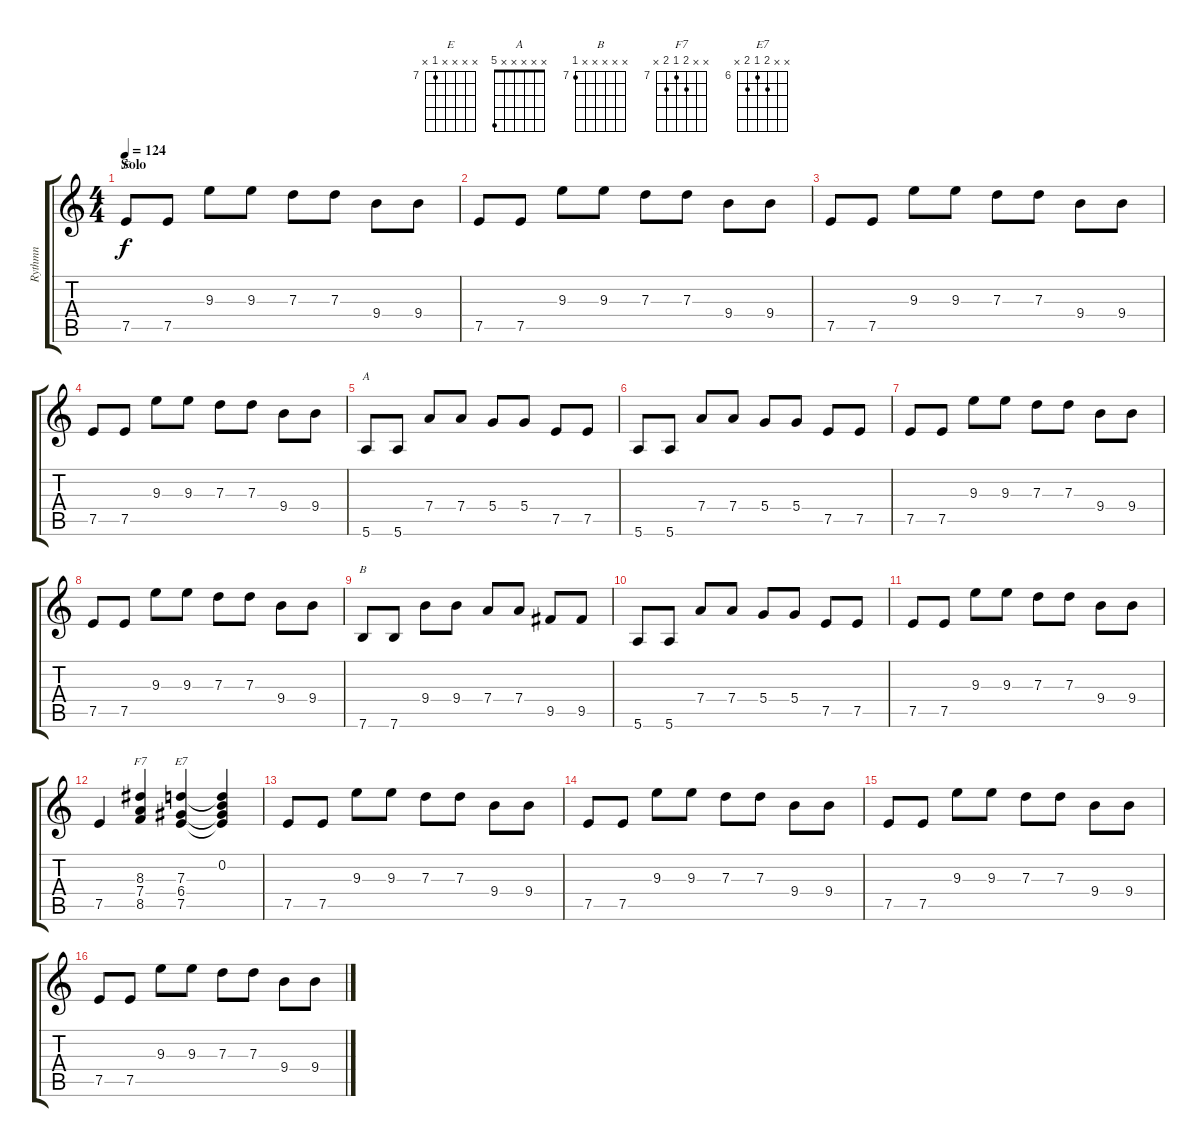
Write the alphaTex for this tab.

\track ("Rythmn" "Rythmn") {instrument electricguitarclean}
\staff {score tabs}
\tuning (E4 B3 G3 D3 A2 E2) {hide}
\chord ("E" x x x x 7 x) {firstfret 7}
\chord ("A" x x x x x 5)
\chord ("B" x x x x x 7) {firstfret 7}
\chord ("F7" x x 8 7 8 x) {firstfret 7}
\chord ("E7" x x 7 6 7 x) {firstfret 6}
\ts (4 4)
\section ("" "Solo")
\tempo 124
\clef g2
\ks c
7.5.8{ch "E" dy f instrument electricguitarclean} 7.5.8 9.3.8 9.3.8 7.3.8 7.3.8 9.4.8 9.4.8 |
7.5.8 7.5.8 9.3.8 9.3.8 7.3.8 7.3.8 9.4.8 9.4.8 |
7.5.8 7.5.8 9.3.8 9.3.8 7.3.8 7.3.8 9.4.8 9.4.8 |
7.5.8 7.5.8 9.3.8 9.3.8 7.3.8 7.3.8 9.4.8 9.4.8 |
5.6.8{ch "A"} 5.6.8 7.4.8 7.4.8 5.4.8 5.4.8 7.5.8 7.5.8 |
5.6.8 5.6.8 7.4.8 7.4.8 5.4.8 5.4.8 7.5.8 7.5.8 |
7.5.8 7.5.8 9.3.8 9.3.8 7.3.8 7.3.8 9.4.8 9.4.8 |
7.5.8 7.5.8 9.3.8 9.3.8 7.3.8 7.3.8 9.4.8 9.4.8 |
7.6.8{ch "B"} 7.6.8 9.4.8 9.4.8 7.4.8 7.4.8 9.5.8 9.5.8 |
5.6.8 5.6.8 7.4.8 7.4.8 5.4.8 5.4.8 7.5.8 7.5.8 |
7.5.8 7.5.8 9.3.8 9.3.8 7.3.8 7.3.8 9.4.8 9.4.8 |
7.5.4 (8.3 7.4 8.5).4{ch "F7"} (7.3 6.4 7.5).4{ch "E7"} (0.2 7.3{t} 6.4{t} 7.5{t}).4 |
7.5.8 7.5.8 9.3.8 9.3.8 7.3.8 7.3.8 9.4.8 9.4.8 |
7.5.8 7.5.8 9.3.8 9.3.8 7.3.8 7.3.8 9.4.8 9.4.8 |
7.5.8 7.5.8 9.3.8 9.3.8 7.3.8 7.3.8 9.4.8 9.4.8 |
7.5.8 7.5.8 9.3.8 9.3.8 7.3.8 7.3.8 9.4.8 9.4.8
